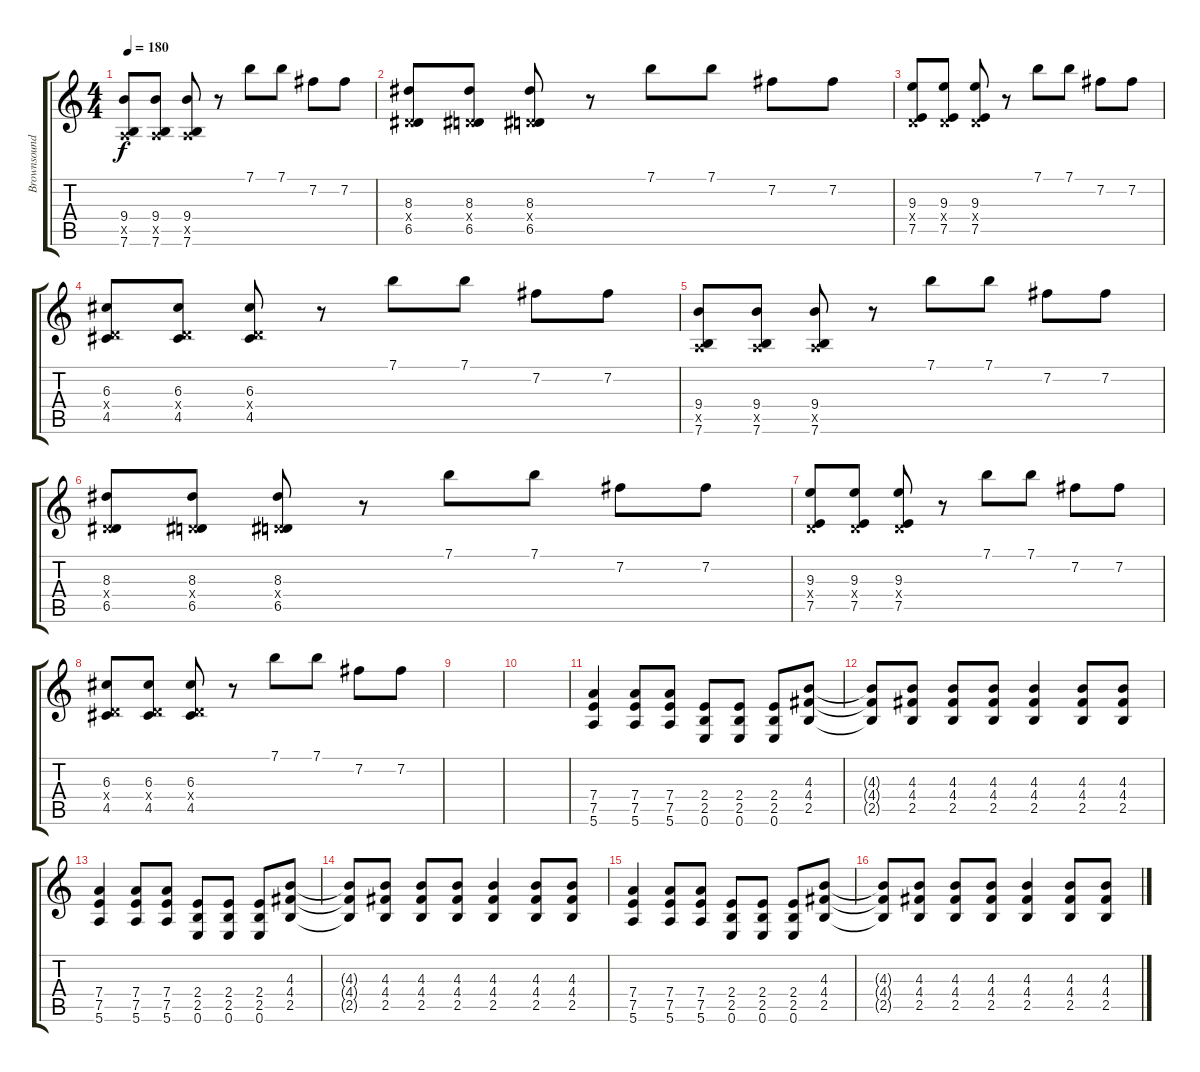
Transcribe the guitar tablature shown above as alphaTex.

\track ("Brownsound" "Brownsound") {instrument distortionguitar}
\staff {score tabs}
\tuning (E4 B3 G3 D3 A2 E2) {hide}
\ts (4 4)
\tempo 180
\clef g2
\ks c
(9.4 0.5{x} 7.6).8{dy f instrument distortionguitar} (9.4 0.5{x} 7.6).8 (9.4 0.5{x} 7.6).8 r.8 7.1.8 7.1.8 7.2.8 7.2.8 |
(8.3 0.4{x} 6.5).8 (8.3 0.4{x} 6.5).8 (8.3 0.4{x} 6.5).8 r.8 7.1.8 7.1.8 7.2.8 7.2.8 |
(9.3 0.4{x} 7.5).8 (9.3 0.4{x} 7.5).8 (9.3 0.4{x} 7.5).8 r.8 7.1.8 7.1.8 7.2.8 7.2.8 |
(6.3 0.4{x} 4.5).8 (6.3 0.4{x} 4.5).8 (6.3 0.4{x} 4.5).8 r.8 7.1.8 7.1.8 7.2.8 7.2.8 |
(9.4 0.5{x} 7.6).8 (9.4 0.5{x} 7.6).8 (9.4 0.5{x} 7.6).8 r.8 7.1.8 7.1.8 7.2.8 7.2.8 |
(8.3 0.4{x} 6.5).8 (8.3 0.4{x} 6.5).8 (8.3 0.4{x} 6.5).8 r.8 7.1.8 7.1.8 7.2.8 7.2.8 |
(9.3 0.4{x} 7.5).8 (9.3 0.4{x} 7.5).8 (9.3 0.4{x} 7.5).8 r.8 7.1.8 7.1.8 7.2.8 7.2.8 |
(6.3 0.4{x} 4.5).8 (6.3 0.4{x} 4.5).8 (6.3 0.4{x} 4.5).8 r.8 7.1.8 7.1.8 7.2.8 7.2.8 |
|
|
(7.4 7.5 5.6).4 (7.4 7.5 5.6).8 (7.4 7.5 5.6).8 (2.4 2.5 0.6).8 (2.4 2.5 0.6).8 (2.4 2.5 0.6).8 (4.3 4.4 2.5).8 |
(4.3{t} 4.4{t} 2.5{t}).8 (4.3 4.4 2.5).8 (4.3 4.4 2.5).8 (4.3 4.4 2.5).8 (4.3 4.4 2.5).4 (4.3 4.4 2.5).8 (4.3 4.4 2.5).8 |
(7.4 7.5 5.6).4 (7.4 7.5 5.6).8 (7.4 7.5 5.6).8 (2.4 2.5 0.6).8 (2.4 2.5 0.6).8 (2.4 2.5 0.6).8 (4.3 4.4 2.5).8 |
(4.3{t} 4.4{t} 2.5{t}).8 (4.3 4.4 2.5).8 (4.3 4.4 2.5).8 (4.3 4.4 2.5).8 (4.3 4.4 2.5).4 (4.3 4.4 2.5).8 (4.3 4.4 2.5).8 |
(7.4 7.5 5.6).4 (7.4 7.5 5.6).8 (7.4 7.5 5.6).8 (2.4 2.5 0.6).8 (2.4 2.5 0.6).8 (2.4 2.5 0.6).8 (4.3 4.4 2.5).8 |
(4.3{t} 4.4{t} 2.5{t}).8 (4.3 4.4 2.5).8 (4.3 4.4 2.5).8 (4.3 4.4 2.5).8 (4.3 4.4 2.5).4 (4.3 4.4 2.5).8 (4.3 4.4 2.5).8
